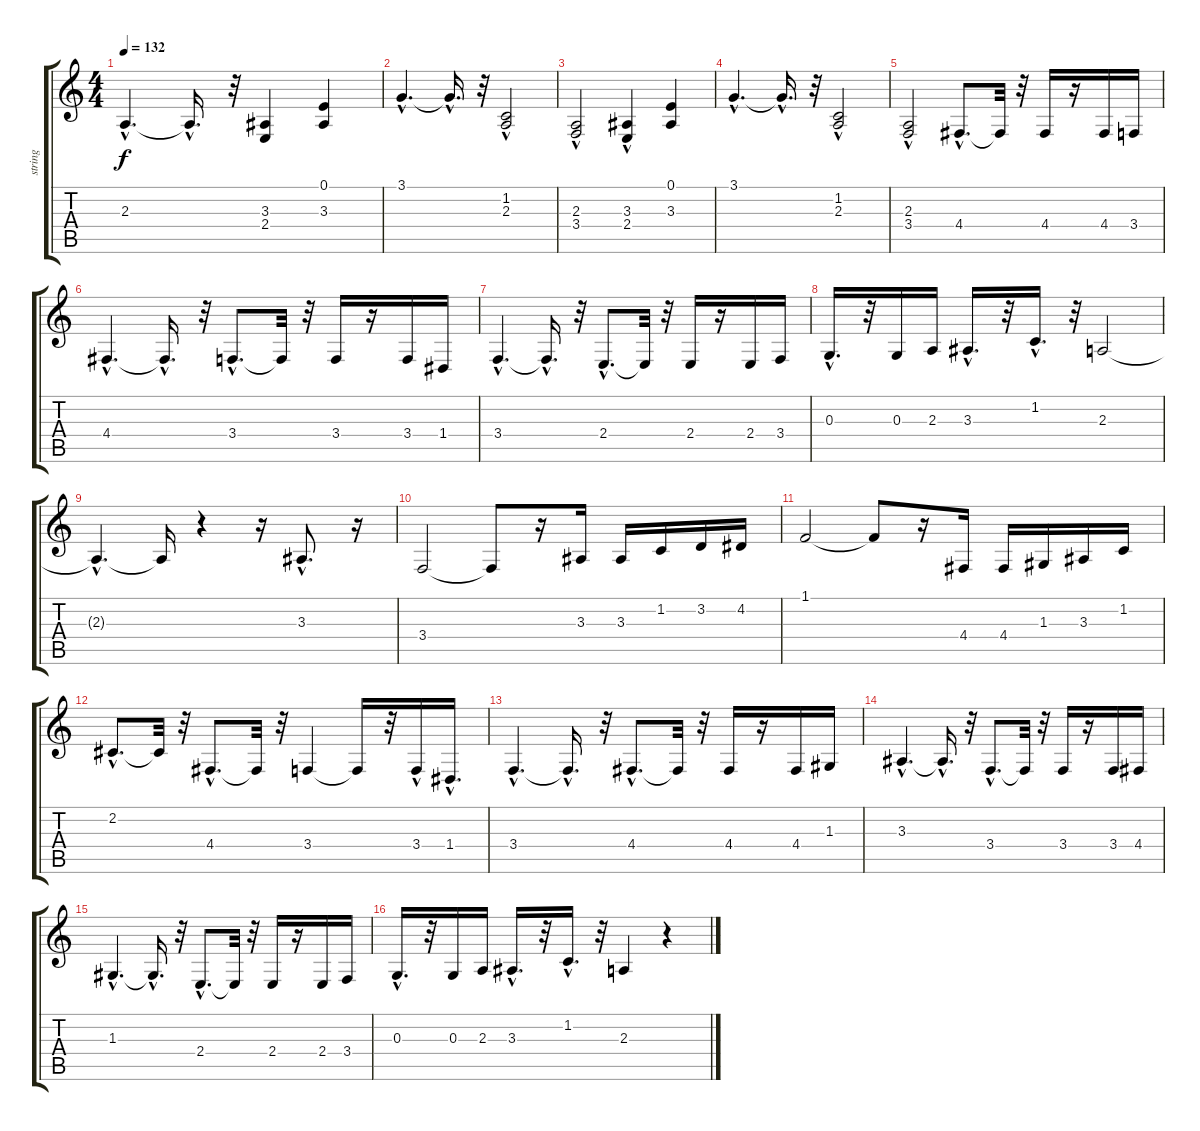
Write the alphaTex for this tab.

\track ("string" "string") {instrument stringensemble1}
\staff {score tabs}
\tuning (E4 B3 G3 D3 A2 E2) {hide}
\ts (4 4)
\tempo 132
\clef g2
\ks c
2.3{hac}.4{d dy f} 2.3{hac t}.16{d} r.32 (3.3 2.4).4 (0.1 3.3).4 |
3.1{hac}.4{d} 3.1{hac t}.16{d} r.32 (1.2 2.3{hac}).2 |
(2.3{hac} 3.4).2 (3.3 2.4{hac}).4 (0.1 3.3).4 |
3.1{hac}.4{d} 3.1{hac t}.16{d} r.32 (1.2 2.3{hac}).2 |
(2.3 3.4{hac}).2 4.4{hac}.8{d} 4.4{t}.32 r.32 4.4.16 r.16 4.4.16 3.4.16 |
4.4{hac}.4{d} 4.4{hac t}.16{d} r.32 3.4{hac}.8{d} 3.4{t}.32 r.32 3.4.16 r.16 3.4.16 1.4.16 |
3.4{hac}.4{d} 3.4{hac t}.16{d} r.32 2.4{hac}.8{d} 2.4{t}.32 r.32 2.4.16 r.16 2.4.16 3.4.16 |
0.3{hac}.16{d} r.32 0.3.16 2.3.16 3.3{hac}.16{d} r.32 1.2{hac}.16{d} r.32 2.3.2 |
2.3{hac t}.4{d} 2.3{t}.16 r.4 r.16 3.3{hac}.8{d volume 14} r.16 |
3.4.2{volume 13} 3.4{t}.8 r.16 3.3.16{volume 12} 3.3.16{volume 12} 1.2.16{volume 12} 3.2.16{volume 11} 4.2.16{volume 11} |
1.1.2{volume 11} 1.1{t}.8 r.16 4.4.16{volume 10} 4.4.16{volume 10} 1.3.16{volume 10} 3.3.16{volume 10} 1.2.16{volume 9} |
2.2{hac}.8{d volume 9} 2.2{t}.32 r.32 4.4{hac}.8{d volume 9} 4.4{t}.32 r.32 3.4.4{volume 8} 3.4{t}.16 r.32 3.4{hac}.16{volume 8} 1.4{hac}.16{d volume 8} |
3.4{hac}.4{d volume 7} 3.4{hac t}.16{d} r.32 4.4{hac}.8{d volume 6} 4.4{t}.32 r.32 4.4.16{volume 6} r.16 4.4.16{volume 6} 1.3.16{volume 6} |
3.3{hac}.4{d volume 5} 3.3{hac t}.16{d} r.32 3.4{hac}.8{d volume 4} 3.4{t}.32 r.32 3.4.16{volume 4} r.16 3.4.16{volume 4} 4.4.16{volume 4} |
1.3{hac}.4{d volume 3} 1.3{hac t}.16{d} r.32 2.4{hac}.8{d volume 2} 2.4{t}.32 r.32 2.4.16{volume 2} r.16 2.4.16{volume 2} 3.4.16{volume 2} |
0.3{hac}.16{d volume 2} r.32 0.3.16{volume 1} 2.3.16{volume 1} 3.3{hac}.16{d volume 1} r.32 1.2{hac}.16{d volume 1} r.32 2.3.4{volume 0} r.4
